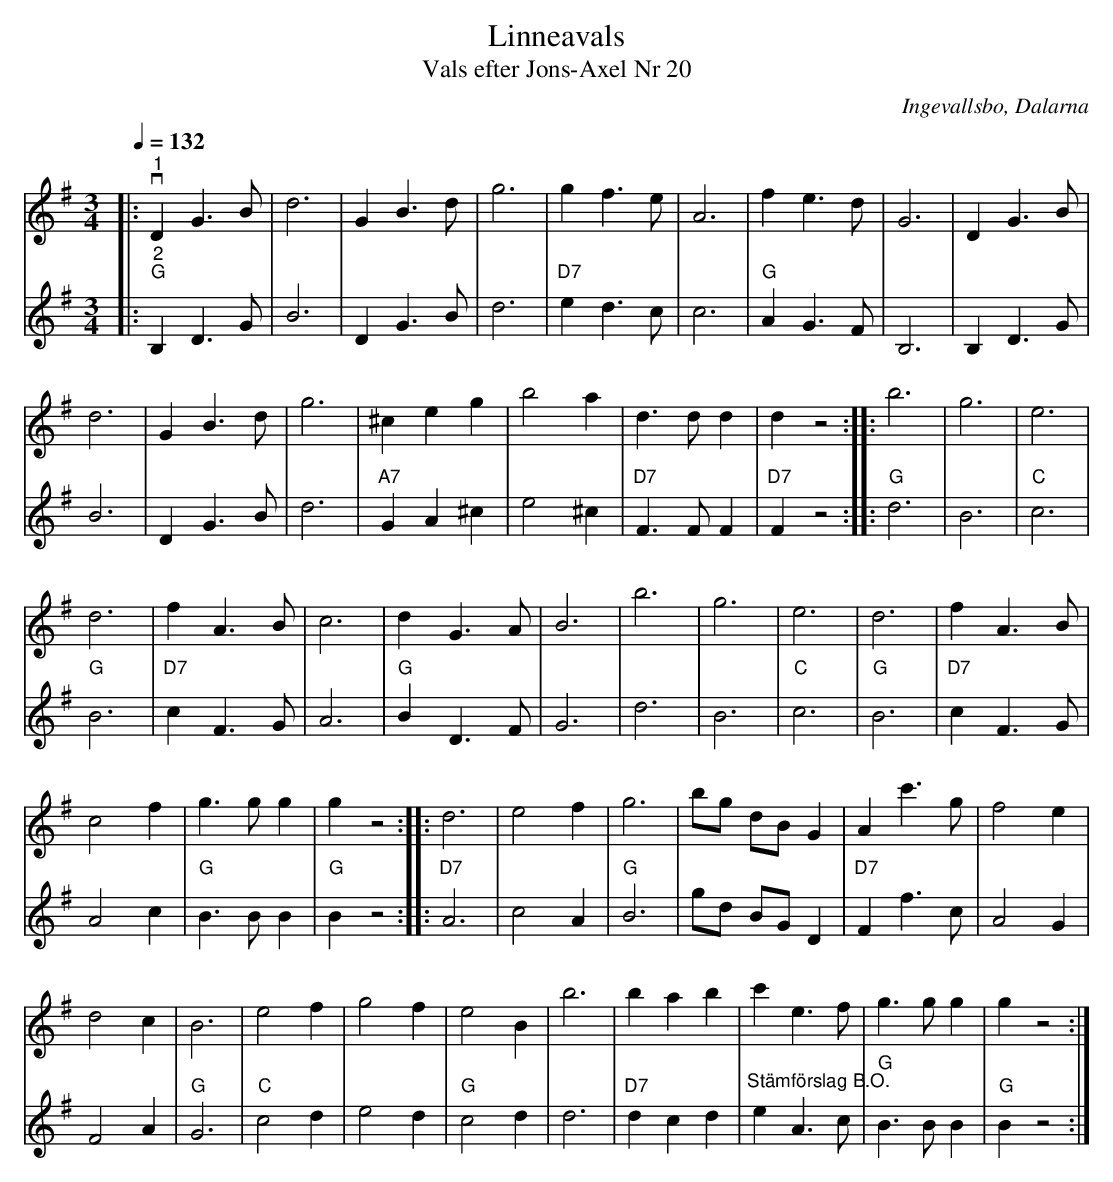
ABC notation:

X:1
T:Linneavals
T:Vals efter Jons-Axel Nr 20
O:Ingevallsbo, Dalarna
L:1/8
Q:1/4=132
M:3/4
K:G
V:1
|:"^1"v D2 G3 B | d6 | G2 B3 d | g6 | g2 f3 e | A6 | f2 e3 d | G6 | D2 G3 B |
d6 | G2 B3 d | g6 | ^c2 e2 g2 | b4 a2 | d3 d d2 | d2 z4 :: b6 | g6 | e6 |
d6 | f2 A3 B | c6 | d2 G3 A | B6 | b6 | g6 | e6 | d6 | f2 A3 B |
c4 f2 | g3 g g2 | g2 z4 :: d6 | e4 f2 | g6 | bg dB G2 | A2 c'3 g | f4 e2 |
d4 c2 | B6 | e4 f2 | g4 f2 | e4 B2 | b6 | b2 a2 b2 | c'2 e3 f | g3 g g2 | g2 z4 :|
V:2
|:"^2""G" B,2 D3 G | B6 | D2 G3 B | d6 |"D7" e2 d3 c | c6 |"G" A2 G3 F | B,6 | B,2 D3 G | B6 |
D2 G3 B | d6 |"A7" G2 A2 ^c2 | e4 ^c2 |"D7" F3 F F2 |"D7" F2 z4 ::"G" d6 | B6 |"C" c6 |
"G" B6 |"D7" c2 F3 G | A6 |"G" B2 D3 F | G6 | d6 | B6 |"C" c6 |"G" B6 |"D7" c2 F3 G | A4 c2 |
"G" B3 B B2 |"G" B2 z4 ::"D7" A6 | c4 A2 |"G" B6 | gd BG D2 |"D7" F2 f3 c | A4 G2 | F4 A2 |
"G" G6 |"C" c4 d2 | e4 d2 |"G" c4 d2 | d6 |"D7" d2 c2 d2 | "^Stämförslag B.O." e2 A3 c | "G" B3 B B2 |"G" B2 z4 :|
